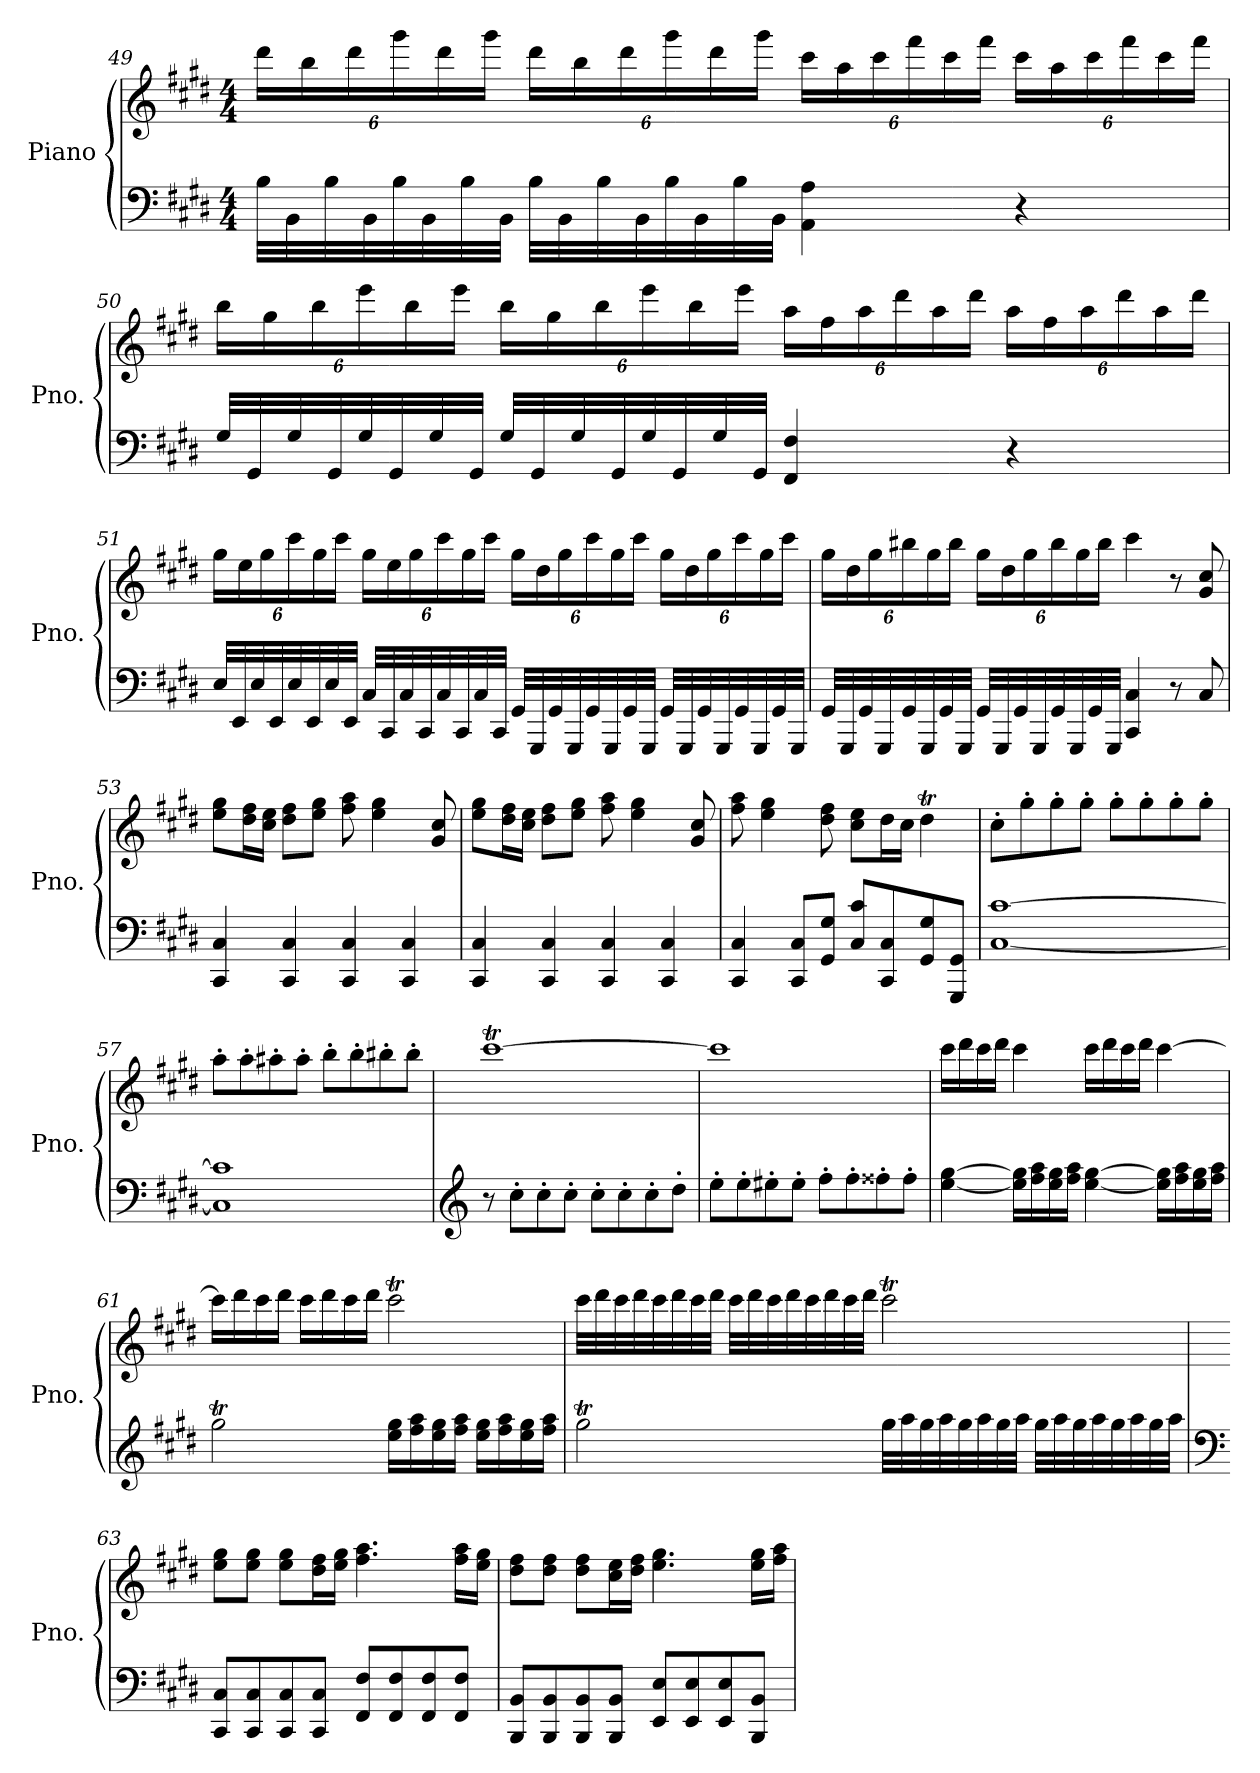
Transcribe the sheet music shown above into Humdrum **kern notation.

**kern	**kern
*part1	*part1
*staff2	*staff1
*I"Piano	*
*I'Pno.	*
!!LO:LB:g=z
*clefF4	*clefG2
*k[f#c#g#d#]	*k[f#c#g#d#]
*M4/4	*M4/4
*	*Xbrackettup
=49	=49
32B\LLL	24ddd#\LL
32BB\	.
.	24bb\
32B\	.
.	24ddd#\
32BB\	.
32B\	24ggg#\
32BB\	.
.	24ddd#\
32B\	.
.	24ggg#\JJ
32BB\JJJ	.
32B\LLL	24ddd#\LL
32BB\	.
.	24bb\
32B\	.
.	24ddd#\
32BB\	.
32B\	24ggg#\
32BB\	.
.	24ddd#\
32B\	.
.	24ggg#\JJ
32BB\JJJ	.
4AA\ 4A\	24ccc#\LL
.	24aa\
.	24ccc#\
.	24fff#\
.	24ccc#\
.	24fff#\JJ
4r	24ccc#\LL
.	24aa\
.	24ccc#\
.	24fff#\
.	24ccc#\
.	24fff#\JJ
!!LO:LB:g=z
=50	=50
32G#/LLL	24bb\LL
32GG#/	.
.	24gg#\
32G#/	.
.	24bb\
32GG#/	.
32G#/	24eee\
32GG#/	.
.	24bb\
32G#/	.
.	24eee\JJ
32GG#/JJJ	.
32G#/LLL	24bb\LL
32GG#/	.
.	24gg#\
32G#/	.
.	24bb\
32GG#/	.
32G#/	24eee\
32GG#/	.
.	24bb\
32G#/	.
.	24eee\JJ
32GG#/JJJ	.
4FF#/ 4F#/	24aa\LL
.	24ff#\
.	24aa\
.	24ddd#\
.	24aa\
.	24ddd#\JJ
4r	24aa\LL
.	24ff#\
.	24aa\
.	24ddd#\
.	24aa\
.	24ddd#\JJ
!!LO:PB:g=z
=51	=51
32E/LLL	24gg#\LL
32EE/	.
.	24ee\
32E/	.
.	24gg#\
32EE/	.
32E/	24ccc#\
32EE/	.
.	24gg#\
32E/	.
.	24ccc#\JJ
32EE/JJJ	.
32C#/LLL	24gg#\LL
32CC#/	.
.	24ee\
32C#/	.
.	24gg#\
32CC#/	.
32C#/	24ccc#\
32CC#/	.
.	24gg#\
32C#/	.
.	24ccc#\JJ
32CC#/JJJ	.
32GG#/LLL	24gg#\LL
32GGG#/	.
.	24dd#\
32GG#/	.
.	24gg#\
32GGG#/	.
32GG#/	24ccc#\
32GGG#/	.
.	24gg#\
32GG#/	.
.	24ccc#\JJ
32GGG#/JJJ	.
32GG#/LLL	24gg#\LL
32GGG#/	.
.	24dd#\
32GG#/	.
.	24gg#\
32GGG#/	.
32GG#/	24ccc#\
32GGG#/	.
.	24gg#\
32GG#/	.
.	24ccc#\JJ
32GGG#/JJJ	.
=52	=52
32GG#/LLL	24gg#\LL
32GGG#/	.
.	24dd#\
32GG#/	.
.	24gg#\
32GGG#/	.
32GG#/	24bb#X\
32GGG#/	.
.	24gg#\
32GG#/	.
.	24bb#\JJ
32GGG#/JJJ	.
32GG#/LLL	24gg#\LL
32GGG#/	.
.	24dd#\
32GG#/	.
.	24gg#\
32GGG#/	.
32GG#/	24bb#\
32GGG#/	.
.	24gg#\
32GG#/	.
.	24bb#\JJ
32GGG#/JJJ	.
4CC#/ 4C#/	4ccc#\
8r	8r
8C#/	8g#/ 8cc#/
!!LO:LB:g=z
=53	=53
4CC#/ 4C#/	8ee\ 8gg#\L
.	16dd#\ 16ff#\L
.	16cc#\ 16ee\JJ
4CC#/ 4C#/	8dd#\ 8ff#\L
.	8ee\ 8gg#\J
4CC#/ 4C#/	8ff#\ 8aa\
.	4ee\ 4gg#\
4CC#/ 4C#/	.
.	8g#/ 8cc#/
=54	=54
4CC#/ 4C#/	8ee\ 8gg#\L
.	16dd#\ 16ff#\L
.	16cc#\ 16ee\JJ
4CC#/ 4C#/	8dd#\ 8ff#\L
.	8ee\ 8gg#\J
4CC#/ 4C#/	8ff#\ 8aa\
.	4ee\ 4gg#\
4CC#/ 4C#/	.
.	8g#/ 8cc#/
=55	=55
4CC#/ 4C#/	8ff#\ 8aa\
.	4ee\ 4gg#\
8CC#/ 8C#/L	.
8GG#/ 8G#/J	8dd#\ 8ff#\
8C#/ 8c#/L	8cc#\ 8ee\L
8CC#/ 8C#/	16dd#\L
.	16cc#\JJ
8GG#/ 8G#/	4dd#t\
8GGG#/ 8GG#/J	.
=56	=56
[1C# [1c#	8cc#'\L
.	8gg#'\
.	8gg#'\
.	8gg#'\J
.	8gg#'\L
.	8gg#'\
.	8gg#'\
.	8gg#'\J
!!LO:LB:g=z
=57	=57
1C#] 1c#]	8aa'\L
.	8aa'\
.	8aa#X'\
.	8aa#'\J
.	8bb'\L
.	8bb'\
.	8bb#X'\
.	8bb#'\J
=58	=58
*clefG2	*
8r	[1ccc#T
8cc#'\L	.
8cc#'\	.
8cc#'\J	.
8cc#'\L	.
8cc#'\	.
8cc#'\	.
8dd#'\J	.
=59	=59
8ee'\L	1ccc#]
8ee'\	.
8ee#X'\	.
8ee#'\J	.
8ff#'\L	.
8ff#'\	.
8ff##X'\	.
8ff##'\J	.
!!LO:LB:g=z
=60	=60
[4ee\ [4gg#\	16ccc#\LL
.	16ddd#\
.	16ccc#\
.	16ddd#\JJ
16ee\] 16gg#\]LL	4ccc#\
16ff#\ 16aa\	.
16ee\ 16gg#\	.
16ff#\ 16aa\JJ	.
[4ee\ [4gg#\	16ccc#\LL
.	16ddd#\
.	16ccc#\
.	16ddd#\JJ
16ee\] 16gg#\]LL	[4ccc#\
16ff#\ 16aa\	.
16ee\ 16gg#\	.
16ff#\ 16aa\JJ	.
=61	=61
2gg#t\	16ccc#\LL]
.	16ddd#\
.	16ccc#\
.	16ddd#\JJ
.	16ccc#\LL
.	16ddd#\
.	16ccc#\
.	16ddd#\JJ
16ee\ 16gg#\LL	2ccc#T\
16ff#\ 16aa\	.
16ee\ 16gg#\	.
16ff#\ 16aa\JJ	.
16ee\ 16gg#\LL	.
16ff#\ 16aa\	.
16ee\ 16gg#\	.
16ff#\ 16aa\JJ	.
!!LO:LB:g=z
=62	=62
2gg#t\	32ccc#\LLL
.	32ddd#\
.	32ccc#\
.	32ddd#\
.	32ccc#\
.	32ddd#\
.	32ccc#\
.	32ddd#\JJJ
.	32ccc#\LLL
.	32ddd#\
.	32ccc#\
.	32ddd#\
.	32ccc#\
.	32ddd#\
.	32ccc#\
.	32ddd#\JJJ
32gg#\LLL	2ccc#T\
32aa\	.
32gg#\	.
32aa\	.
32gg#\	.
32aa\	.
32gg#\	.
32aa\JJJ	.
32gg#\LLL	.
32aa\	.
32gg#\	.
32aa\	.
32gg#\	.
32aa\	.
32gg#\	.
32aa\JJJ	.
!!LO:LB:g=z
=63	=63
*clefF4	*
8CC#/ 8C#/L	8ee\ 8gg#\L
8CC#/ 8C#/	8ee\ 8gg#\J
8CC#/ 8C#/	8ee\ 8gg#\L
8CC#/ 8C#/J	16dd#\ 16ff#\L
.	16ee\ 16gg#\JJ
8FF#/ 8F#/L	4.ff#\ 4.aa\
8FF#/ 8F#/	.
8FF#/ 8F#/	.
8FF#/ 8F#/J	16ff#\ 16aa\LL
.	16ee\ 16gg#\JJ
=64	=64
8BBB/ 8BB/L	8dd#\ 8ff#\L
8BBB/ 8BB/	8dd#\ 8ff#\J
8BBB/ 8BB/	8dd#\ 8ff#\L
8BBB/ 8BB/J	16cc#\ 16ee\L
.	16dd#\ 16ff#\JJ
8EE/ 8E/L	4.ee\ 4.gg#\
8EE/ 8E/	.
8EE/ 8E/	.
8BBB/ 8BB/J	16ee\ 16gg#\LL
.	16ff#\ 16aa\JJ
=	=
*-	*-
